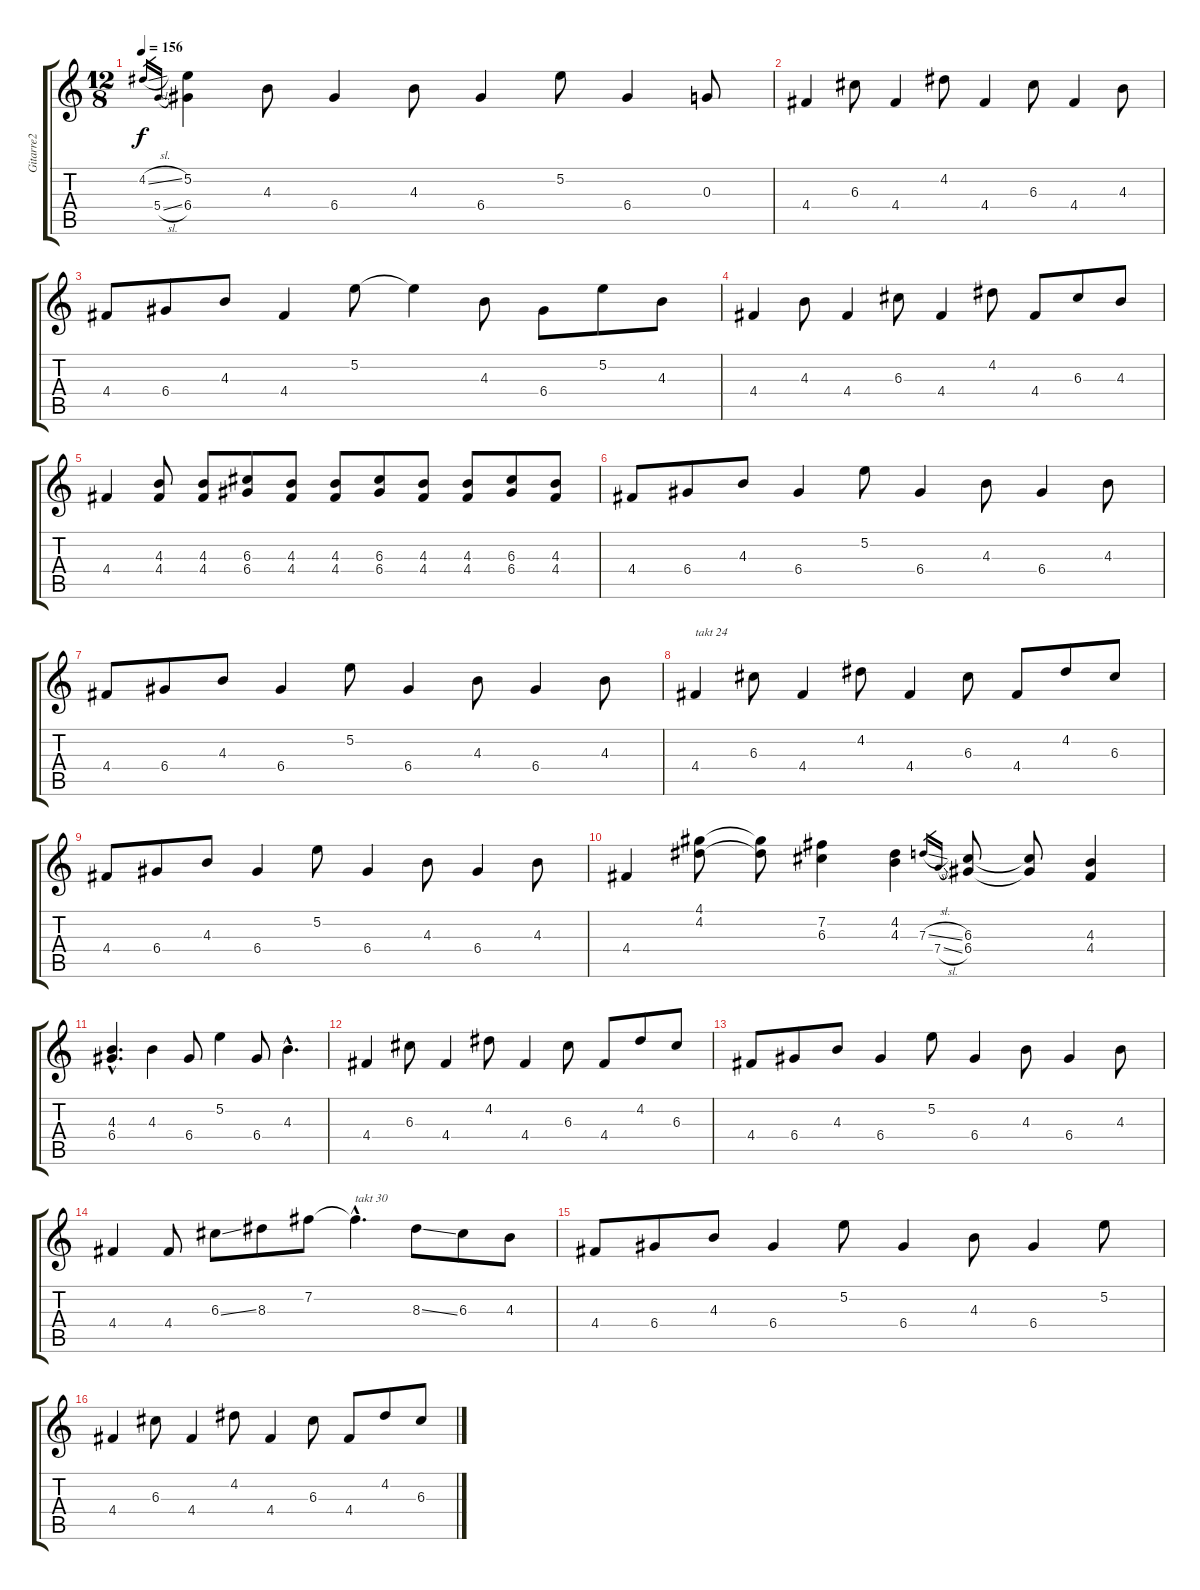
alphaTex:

\track ("Gitarre2" "Gitarre2") {instrument acousticguitarsteel}
\staff {score tabs}
\tuning (E4 B3 G3 D3 A2 E2) {hide}
\ts (12 8)
\tempo 156
\clef g2
\ks c
4.2{sl}.16{gr dy f} 5.4{sl}.16{gr} (5.2 6.4).4 4.3.8 6.4.4 4.3.8 6.4.4 5.2.8 6.4.4 0.3.8 |
4.4.4 6.3.8 4.4.4 4.2.8 4.4.4 6.3.8 4.4.4 4.3.8 |
4.4.8 6.4.8 4.3.8 4.4.4 5.2.8 5.2{t}.4 4.3.8 6.4.8 5.2.8 4.3.8 |
4.4.4 4.3.8 4.4.4 6.3.8 4.4.4 4.2.8 4.4.8 6.3.8 4.3.8 |
4.4.4 (4.3 4.4).8 (4.3 4.4).8 (6.3 6.4).8 (4.3 4.4).8 (4.3 4.4).8 (6.3 6.4).8 (4.3 4.4).8 (4.3 4.4).8 (6.3 6.4).8 (4.3 4.4).8 |
4.4.8 6.4.8 4.3.8 6.4.4 5.2.8 6.4.4 4.3.8 6.4.4 4.3.8 |
4.4.8 6.4.8 4.3.8 6.4.4 5.2.8 6.4.4 4.3.8 6.4.4 4.3.8 |
4.4.4{txt "takt 24"} 6.3.8 4.4.4 4.2.8 4.4.4 6.3.8 4.4.8 4.2.8 6.3.8 |
4.4.8 6.4.8 4.3.8 6.4.4 5.2.8 6.4.4 4.3.8 6.4.4 4.3.8 |
4.4.4 (4.1 4.2).8 (4.1{t} 4.2{t}).8 (7.2 6.3).4 (4.2 4.3).4 7.3{sl}.16{gr} 7.4{sl}.16{gr} (6.3 6.4).8 (6.3{t} 6.4{t}).8 (4.3 4.4).4 |
(4.3{hac} 6.4{hac}).4{d} 4.3.4 6.4.8 5.2.4 6.4.8 4.3{hac}.4{d} |
4.4.4 6.3.8 4.4.4 4.2.8 4.4.4 6.3.8 4.4.8 4.2.8 6.3.8 |
4.4.8 6.4.8 4.3.8 6.4.4 5.2.8 6.4.4 4.3.8 6.4.4 4.3.8 |
4.4.4 4.4.8 6.3{ss}.8 8.3.8 7.2.8 7.2{hac t}.4{d txt "takt 30"} 8.3{ss}.8 6.3.8 4.3.8 |
4.4.8 6.4.8 4.3.8 6.4.4 5.2.8 6.4.4 4.3.8 6.4.4 5.2.8 |
4.4.4 6.3.8 4.4.4 4.2.8 4.4.4 6.3.8 4.4.8 4.2.8 6.3.8
